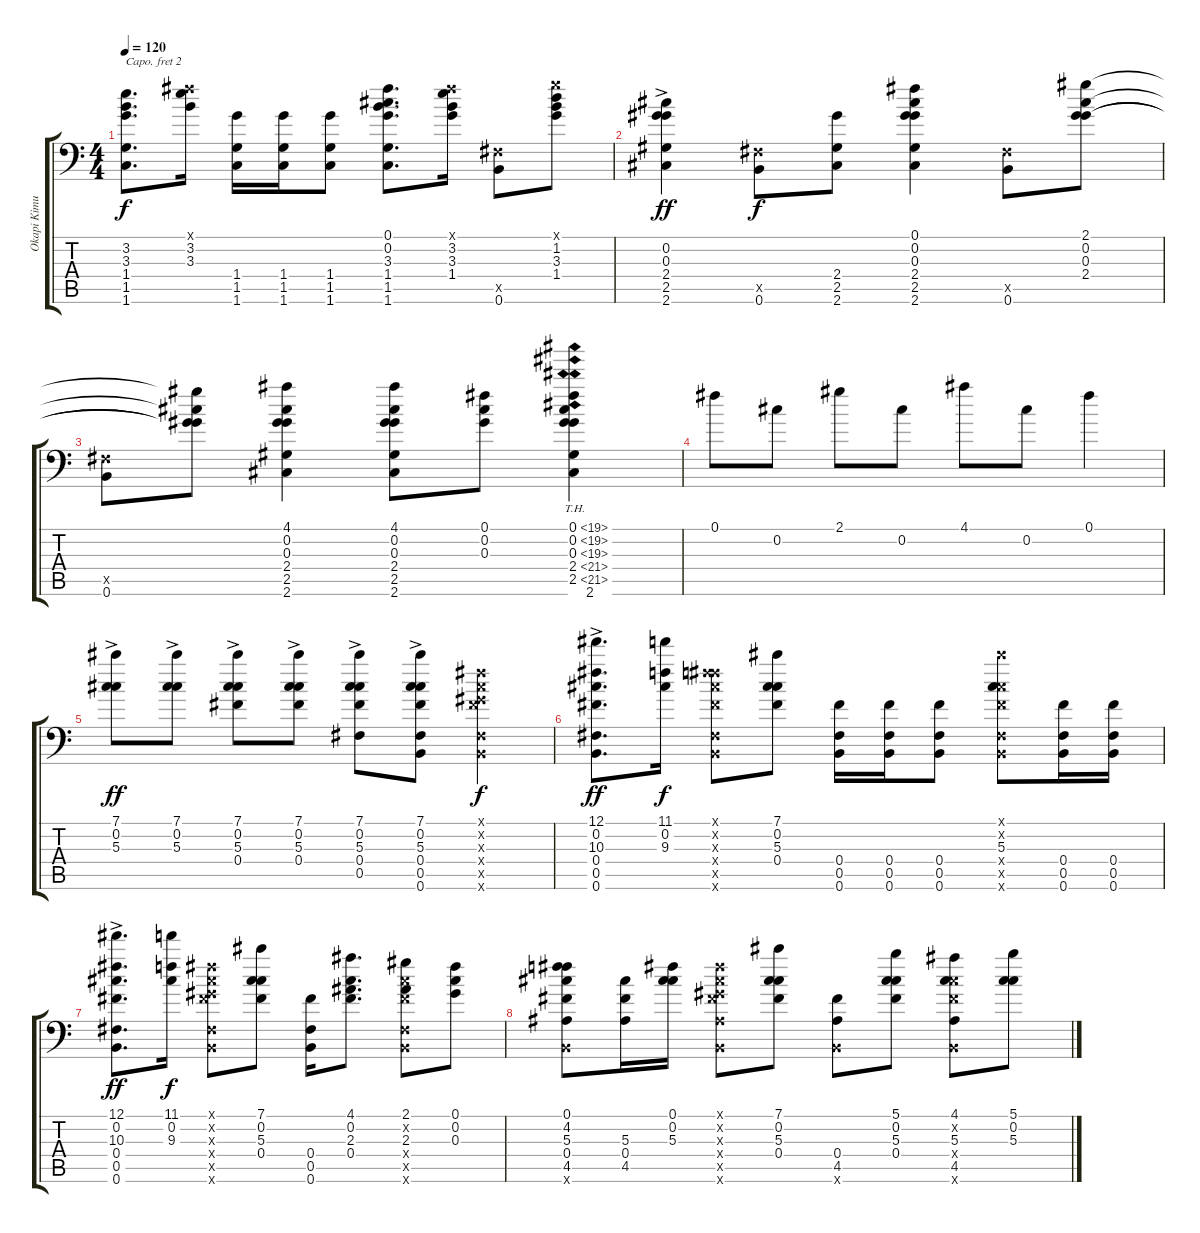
\track ("Okapi Kimura" "Okapi Kimu") {instrument acousticguitarsteel}
\staff {score tabs}
\capo 2
\tuning (E4 B3 Gb3 E3 E2 A1) {hide}
\ts (4 4)
\tempo 120
\clef f4
\ks c
(3.2 3.3 1.4 1.5 1.6).8{d dy f} (0.1{x} 3.2 3.3).16 (1.4 1.5 1.6).16 (1.4 1.5 1.6).16 (1.4 1.5 1.6).8 (0.1 0.2 3.3 1.4 1.5 1.6).8{d} (0.1{x} 3.2 3.3 1.4).16 (0.5{x} 0.6).8 (1.1{x} 1.2 3.3 1.4).8 |
(0.2{ac} 0.3{ac} 2.4{ac} 2.5{ac} 2.6{ac}).4{dy ff} (0.5{x} 0.6).8{dy f} (2.4 2.5 2.6).8 (0.1 0.2 0.3 2.4 2.5 2.6).4 (0.5{x} 0.6).8 (2.1 0.2 0.3 2.4).8 |
(0.5{x} 0.6).8 (2.1{t} 0.2{t} 0.3{t} 2.4{t}).8 (4.1 0.2 0.3 2.4 2.5 2.6).4 (4.1 0.2 0.3 2.4 2.5 2.6).8 (0.1 0.2 0.3).8 (0.1{th 19} 0.2{th 19} 0.3{th 19} 2.4{th 19} 2.5{th 19} 2.6).4 |
0.1.8 0.2.8 2.1.8 0.2.8 4.1.8 0.2.8 0.1.4 |
(7.1{ac} 0.2 5.3).8{dy ff} (7.1{ac} 0.2 5.3).8 (7.1{ac} 0.2{ac} 5.3 0.4).8 (7.1{ac} 0.2{ac} 5.3 0.4).8 (7.1{ac} 0.2{ac} 5.3 0.4 0.5).8 (7.1{ac} 0.2{ac} 5.3 0.4 0.5 0.6).8 (0.1{x} 0.2{x} 0.3{x} 0.4{x} 0.5{x} 0.6{x}).4{dy f} |
(12.1{ac} 0.2{ac} 10.3{ac} 0.4{ac} 0.5{ac} 0.6).8{d dy ff} (11.1 0.2 9.3).16{dy f} (0.1{x} 0.2{x} 9.3{x} 0.4{x} 0.5{x} 0.6{x}).8 (7.1 0.2 5.3 0.4).8 (0.4 0.5 0.6).16 (0.4 0.5 0.6).16 (0.4 0.5 0.6).8 (7.1{x} 0.2{x} 5.3 0.4{x} 0.5{x} 0.6{x}).8 (0.4 0.5 0.6).16 (0.4 0.5 0.6).16 |
(12.1{ac} 0.2{ac} 10.3{ac} 0.4{ac} 0.5{ac} 0.6).8{d dy ff} (11.1 0.2 9.3).16{dy f} (0.1{x} 0.2{x} 0.3{x} 0.4{x} 0.5{x} 0.6{x}).8 (7.1 0.2 5.3 0.4).8 (0.4 0.5 0.6).16 (4.1 0.2 2.3 0.4).8{d} (2.1 0.2{x} 2.3 0.4{x} 0.5{x} 0.6{x}).8 (0.1 0.2 0.3).8 |
(0.1 4.2 5.3 0.4 4.5 0.6{x}).8 (5.3 0.4 4.5).16 (0.1 0.2 5.3).16 (0.1{x} 0.2{x} 0.3{x} 0.4{x} 4.5{x} 0.6{x}).8 (7.1 0.2 5.3 0.4).8 (0.4 4.5 0.6{x}).8 (5.1 0.2 5.3 0.4).8 (4.1 0.2{x} 5.3 0.4{x} 4.5 0.6{x}).8 (5.1 0.2 5.3).8
